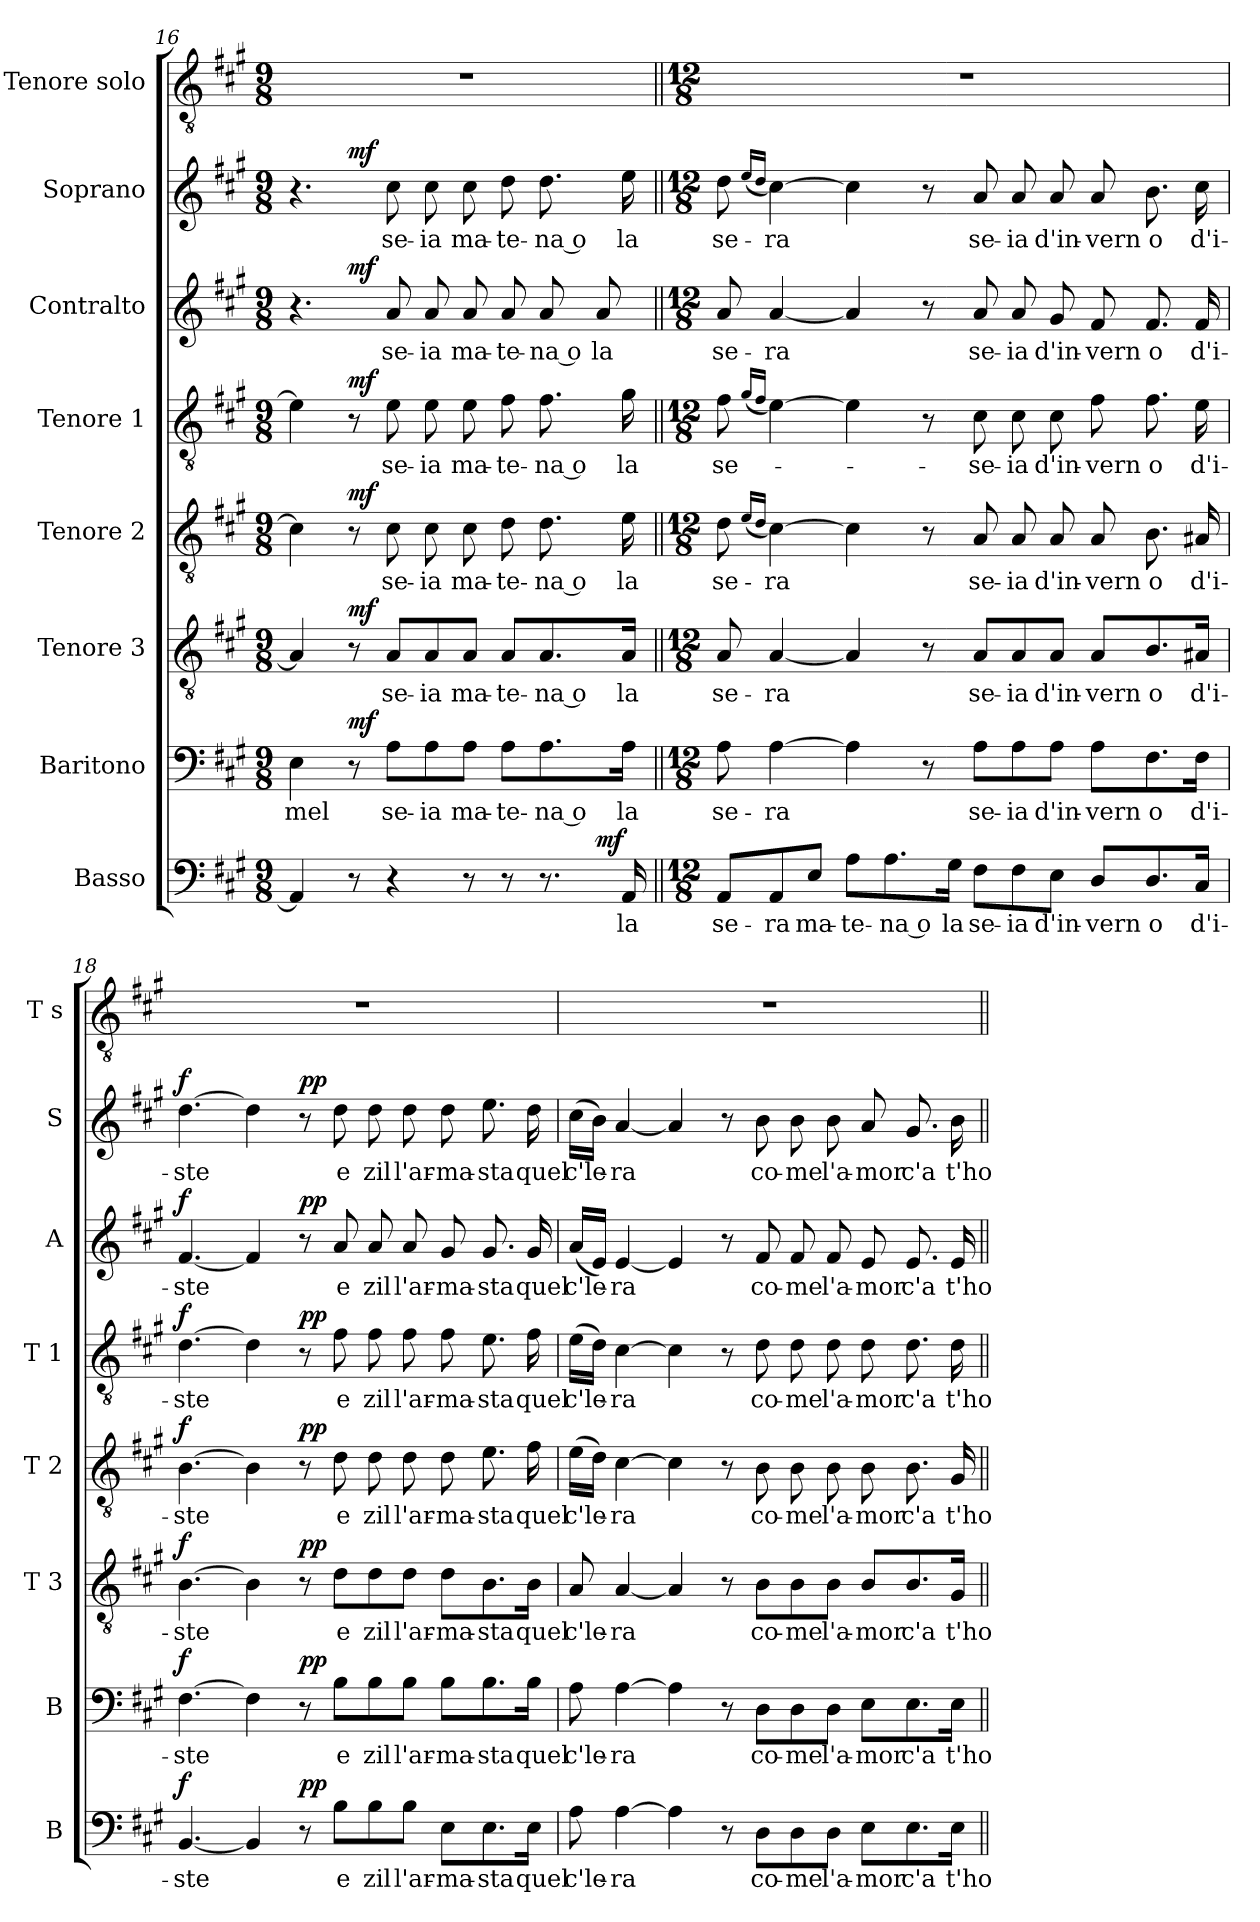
**kern	**text	**dynam	**kern	**text	**dynam	**kern	**text	**dynam	**kern	**text	**dynam	**kern	**text	**dynam	**kern	**text	**dynam	**kern	**text	**dynam	**kern
*part8	*part8	*part8	*part7	*part7	*part7	*part6	*part6	*part6	*part5	*part5	*part5	*part4	*part4	*part4	*part3	*part3	*part3	*part2	*part2	*part2	*part1
*staff8	*staff8	*staff8	*staff7	*staff7	*staff7	*staff6	*staff6	*staff6	*staff5	*staff5	*staff5	*staff4	*staff4	*staff4	*staff3	*staff3	*staff3	*staff2	*staff2	*staff2	*staff1
*I"Basso	*	*	*I"Baritono	*	*	*I"Tenore 3	*	*	*I"Tenore 2	*	*	*I"Tenore 1	*	*	*I"Contralto	*	*	*I"Soprano	*	*	*I"Tenore solo
*I'B	*	*	*I'B	*	*	*I'T 3	*	*	*I'T 2	*	*	*I'T 1	*	*	*I'A	*	*	*I'S	*	*	*I'T s
*clefF4	*	*	*clefF4	*	*	*clefGv2	*	*	*clefGv2	*	*	*clefGv2	*	*	*clefG2	*	*	*clefG2	*	*	*clefGv2
*k[f#c#g#]	*	*	*k[f#c#g#]	*	*	*k[f#c#g#]	*	*	*k[f#c#g#]	*	*	*k[f#c#g#]	*	*	*k[f#c#g#]	*	*	*k[f#c#g#]	*	*	*k[f#c#g#]
*A:	*	*	*A:	*	*	*A:	*	*	*A:	*	*	*A:	*	*	*A:	*	*	*A:	*	*	*A:
*M9/8	*	*	*M9/8	*	*	*M9/8	*	*	*M9/8	*	*	*M9/8	*	*	*M9/8	*	*	*M9/8	*	*	*M9/8
=16	=16	=16	=16	=16	=16	=16	=16	=16	=16	=16	=16	=16	=16	=16	=16	=16	=16	=16	=16	=16	=16
!	!	!	!	!LO:LY:b	!	!	!	!	!	!	!	!	!	!	!	!	!	!	!	!	!
*^	*	*	*	*	*	*	*	*	*	*	*	*	*	*	*^	*	*	*^	*	*	*
4AA/]	1ryy	.	.	4E\	mel	.	4A/]	.	.	4c#\]	.	.	4e\]	.	.	4.r	4ryy	.	.	4.r	4ryy	.	.	8%9r
!	!	!	!	!	!	!LO:DY:a	!	!	!LO:DY:a	!	!	!LO:DY:a	!	!	!LO:DY:a	!	!	!	!LO:DY:a	!	!	!	!LO:DY:a	!
8r	.	.	.	8r	.	mf	8r	.	mf	8r	.	mf	8r	.	mf	.	2..ryy	.	mf	.	2..ryy	.	mf	.
!	!	!	!	!	!LO:LY:b	!	!	!LO:LY:b	!	!	!LO:LY:b	!	!	!LO:LY:b	!	!	!	!LO:LY:b	!	!	!	!LO:LY:b	!	!
4r	.	.	.	8A\L	se-	.	8A/L	se-	.	8c#\	se-	.	8e\	se-	.	8a/	.	se-	.	8cc#\	.	se-	.	.
!	!	!	!	!	!LO:LY:b	!	!	!LO:LY:b	!	!	!LO:LY:b	!	!	!LO:LY:b	!	!	!	!LO:LY:b	!	!	!	!LO:LY:b	!	!
.	.	.	.	8A\	-ia	.	8A/	-ia	.	8c#\	-ia	.	8e\	-ia	.	8a/	.	-ia	.	8cc#\	.	-ia	.	.
!	!	!	!	!	!LO:LY:b	!	!	!LO:LY:b	!	!	!LO:LY:b	!	!	!LO:LY:b	!	!	!	!LO:LY:b	!	!	!	!LO:LY:b	!	!
8r	.	.	.	8A\J	ma-	.	8A/J	ma-	.	8c#\	ma-	.	8e\	ma-	.	8a/	.	ma-	.	8cc#\	.	ma-	.	.
!	!	!	!	!	!LO:LY:b	!	!	!LO:LY:b	!	!	!LO:LY:b	!	!	!LO:LY:b	!	!	!	!LO:LY:b	!	!	!	!LO:LY:b	!	!
8r	.	.	.	8A\L	-te-	.	8A/L	-te-	.	8d\	-te-	.	8f#\	-te-	.	8a/	.	-te-	.	8dd\	.	-te-	.	.
!	!	!	!	!	!LO:LY:b	!	!	!LO:LY:b	!	!	!LO:LY:b	!	!	!LO:LY:b	!	!	!	!LO:LY:b	!	!	!	!LO:LY:b	!	!
8.r	.	.	.	8.A\	na o	.	8.A/	na o	.	8.d\	na o	.	8.f#\	na o	.	8a/	.	na o	.	8.dd\	.	na o	.	.
!	!	!	!LO:DY:a	!	!	!	!	!	!	!	!	!	!	!	!	!	!	!LO:LY:b	!	!	!	!	!	!
.	8ryy	.	mf	.	.	.	.	.	.	.	.	.	.	.	.	8a/	.	la	.	.	.	.	.	.
!	!	!LO:LY:b	!	!	!LO:LY:b	!	!	!LO:LY:b	!	!	!LO:LY:b	!	!	!LO:LY:b	!	!	!	!	!	!	!	!LO:LY:b	!	!
16AA/	.	la	.	16A\Jk	la	.	16A/Jk	la	.	16e\	la	.	16g#\	la	.	.	.	.	.	16ee\	.	la	.	.
*	*	*	*	*	*	*	*	*	*	*	*	*	*	*	*	*v	*v	*	*	*	*	*	*	*
*v	*v	*	*	*	*	*	*	*	*	*	*	*	*	*	*	*	*	*	*v	*v	*	*	*
!!LO:PB:g=z
=17||	=17||	=17||	=17||	=17||	=17||	=17||	=17||	=17||	=17||	=17||	=17||	=17||	=17||	=17||	=17||	=17||	=17||	=17||	=17||	=17||	=17||
*M12/8	*	*	*M12/8	*	*	*M12/8	*	*	*M12/8	*	*	*M12/8	*	*	*M12/8	*	*	*M12/8	*	*	*M12/8
*^	*	*	*	*	*	*	*	*	*	*	*	*	*	*	*^	*	*	*^	*	*	*
!	!	!LO:LY:b	!	!	!LO:LY:b	!	!	!LO:LY:b	!	!	!LO:LY:b	!	!	!LO:LY:b	!	!	!	!LO:LY:b	!	!	!	!LO:LY:b	!	!
*	*	*	*	*	*	*	*	*	*	*	*	*	*	*	*	*v	*v	*	*	*	*	*	*	*
*v	*v	*	*	*	*	*	*	*	*	*	*	*	*	*	*	*	*	*	*v	*v	*	*	*
8AA/L	se-	.	8A\	se-	.	8A/	se-	.	8d\	se-	.	8f#\	se-	.	8a/	se-	.	8dd\	se-	.	1.r
.	.	.	.	.	.	.	.	.	(<16qe/LL	.	.	(<16qg#/LL	.	.	.	.	.	(<16qee/LL	.	.	.
.	.	.	.	.	.	.	.	.	16qd/JJ	.	.	16qf#/JJ	.	.	.	.	.	16qdd/JJ	.	.	.
!	!LO:LY:b	!	!	!LO:LY:b	!	!	!LO:LY:b	!	!	!LO:LY:b	!	!	!	!	!	!LO:LY:b	!	!	!LO:LY:b	!	!
8AA/	-ra	.	[4A\	-ra	.	[4A/	-ra	.	[4c#\)	-ra	.	[4e\)	.	.	[4a/	-ra	.	[4cc#\)	-ra	.	.
!	!LO:LY:b	!	!	!	!	!	!	!	!	!	!	!	!	!	!	!	!	!	!	!	!
8E/J	ma-	.	.	.	.	.	.	.	.	.	.	.	.	.	.	.	.	.	.	.	.
!	!LO:LY:b	!	!	!	!	!	!	!	!	!	!	!	!	!	!	!	!	!	!	!	!
8A\L	-te-	.	4A\]	.	.	4A/]	.	.	4c#\]	.	.	4e\]	.	.	4a/]	.	.	4cc#\]	.	.	.
!	!LO:LY:b	!	!	!	!	!	!	!	!	!	!	!	!	!	!	!	!	!	!	!	!
8.A\	na o	.	.	.	.	.	.	.	.	.	.	.	.	.	.	.	.	.	.	.	.
.	.	.	8r	.	.	8r	.	.	8r	.	.	8r	.	.	8r	.	.	8r	.	.	.
!	!LO:LY:b	!	!	!	!	!	!	!	!	!	!	!	!	!	!	!	!	!	!	!	!
16G#\Jk	la	.	.	.	.	.	.	.	.	.	.	.	.	.	.	.	.	.	.	.	.
!	!LO:LY:b	!	!	!LO:LY:b	!	!	!LO:LY:b	!	!	!LO:LY:b	!	!	!LO:LY:b	!	!	!LO:LY:b	!	!	!LO:LY:b	!	!
8F#\L	se-	.	8A\L	se-	.	8A/L	se-	.	8A/	se-	.	8c#\	se-	.	8a/	se-	.	8a/	se-	.	.
!	!LO:LY:b	!	!	!LO:LY:b	!	!	!LO:LY:b	!	!	!LO:LY:b	!	!	!LO:LY:b	!	!	!LO:LY:b	!	!	!LO:LY:b	!	!
8F#\	-ia	.	8A\	-ia	.	8A/	-ia	.	8A/	-ia	.	8c#\	-ia	.	8a/	-ia	.	8a/	-ia	.	.
!	!LO:LY:b	!	!	!LO:LY:b	!	!	!LO:LY:b	!	!	!LO:LY:b	!	!	!LO:LY:b	!	!	!LO:LY:b	!	!	!LO:LY:b	!	!
8E\J	d'in-	.	8A\J	d'in-	.	8A/J	d'in-	.	8A/	d'in-	.	8c#\	d'in-	.	8g#/	d'in-	.	8a/	d'in-	.	.
!	!LO:LY:b	!	!	!LO:LY:b	!	!	!LO:LY:b	!	!	!LO:LY:b	!	!	!LO:LY:b	!	!	!LO:LY:b	!	!	!LO:LY:b	!	!
8D/L	-vern	.	8A\L	-vern	.	8A/L	-vern	.	8A/	-vern	.	8f#\	-vern	.	8f#/	-vern	.	8a/	-vern	.	.
!	!LO:LY:b	!	!	!LO:LY:b	!	!	!LO:LY:b	!	!	!LO:LY:b	!	!	!LO:LY:b	!	!	!LO:LY:b	!	!	!LO:LY:b	!	!
8.D/	o	.	8.F#\	o	.	8.B/	o	.	8.B\	o	.	8.f#\	o	.	8.f#/	o	.	8.b\	o	.	.
!	!LO:LY:b	!	!	!LO:LY:b	!	!	!LO:LY:b	!	!	!LO:LY:b	!	!	!LO:LY:b	!	!	!LO:LY:b	!	!	!LO:LY:b	!	!
16C#/Jk	d'i-	.	16F#\Jk	d'i-	.	16A#X/Jk	d'i-	.	16A#X/	d'i-	.	16e\	d'i-	.	16f#/	d'i-	.	16cc#\	d'i-	.	.
=18	=18	=18	=18	=18	=18	=18	=18	=18	=18	=18	=18	=18	=18	=18	=18	=18	=18	=18	=18	=18	=18
!	!LO:LY:b	!LO:DY:a	!	!LO:LY:b	!LO:DY:a	!	!LO:LY:b	!LO:DY:a	!	!LO:LY:b	!LO:DY:a	!	!LO:LY:b	!LO:DY:a	!	!LO:LY:b	!LO:DY:a	!	!LO:LY:b	!LO:DY:a	!
[4.BB/	-ste	f	[4.F#\	-ste	f	[4.B\	-ste	f	[4.B\	-ste	f	[4.d\	-ste	f	[4.f#/	-ste	f	[4.dd\	-ste	f	1.r
4BB/]	.	.	4F#\]	.	.	4B\]	.	.	4B\]	.	.	4d\]	.	.	4f#/]	.	.	4dd\]	.	.	.
!	!	!LO:DY:a	!	!	!LO:DY:a	!	!	!LO:DY:a	!	!	!LO:DY:a	!	!	!LO:DY:a	!	!	!LO:DY:a	!	!	!LO:DY:a	!
8r	.	pp	8r	.	pp	8r	.	pp	8r	.	pp	8r	.	pp	8r	.	pp	8r	.	pp	.
!	!LO:LY:b	!	!	!LO:LY:b	!	!	!LO:LY:b	!	!	!LO:LY:b	!	!	!LO:LY:b	!	!	!LO:LY:b	!	!	!LO:LY:b	!	!
8B\L	e	.	8B\L	e	.	8d\L	e	.	8d\	e	.	8f#\	e	.	8a/	e	.	8dd\	e	.	.
!	!LO:LY:b	!	!	!LO:LY:b	!	!	!LO:LY:b	!	!	!LO:LY:b	!	!	!LO:LY:b	!	!	!LO:LY:b	!	!	!LO:LY:b	!	!
8B\	zil	.	8B\	zil	.	8d\	zil	.	8d\	zil	.	8f#\	zil	.	8a/	zil	.	8dd\	zil	.	.
!	!LO:LY:b	!	!	!LO:LY:b	!	!	!LO:LY:b	!	!	!LO:LY:b	!	!	!LO:LY:b	!	!	!LO:LY:b	!	!	!LO:LY:b	!	!
8B\J	l'ar-	.	8B\J	l'ar-	.	8d\J	l'ar-	.	8d\	l'ar-	.	8f#\	l'ar-	.	8a/	l'ar-	.	8dd\	l'ar-	.	.
!	!LO:LY:b	!	!	!LO:LY:b	!	!	!LO:LY:b	!	!	!LO:LY:b	!	!	!LO:LY:b	!	!	!LO:LY:b	!	!	!LO:LY:b	!	!
8E\L	-ma-	.	8B\L	-ma-	.	8d\L	-ma-	.	8d\	-ma-	.	8f#\	-ma-	.	8g#/	-ma-	.	8dd\	-ma-	.	.
!	!LO:LY:b	!	!	!LO:LY:b	!	!	!LO:LY:b	!	!	!LO:LY:b	!	!	!LO:LY:b	!	!	!LO:LY:b	!	!	!LO:LY:b	!	!
8.E\	-sta	.	8.B\	-sta	.	8.B\	-sta	.	8.e\	-sta	.	8.e\	-sta	.	8.g#/	-sta	.	8.ee\	-sta	.	.
!	!LO:LY:b	!	!	!LO:LY:b	!	!	!LO:LY:b	!	!	!LO:LY:b	!	!	!LO:LY:b	!	!	!LO:LY:b	!	!	!LO:LY:b	!	!
16E\Jk	quel	.	16B\Jk	quel	.	16B\Jk	quel	.	16f#\	quel	.	16f#\	quel	.	16g#/	quel	.	16dd\	quel	.	.
=19	=19	=19	=19	=19	=19	=19	=19	=19	=19	=19	=19	=19	=19	=19	=19	=19	=19	=19	=19	=19	=19
!	!LO:LY:b	!	!	!LO:LY:b	!	!	!LO:LY:b	!	!	!LO:LY:b	!	!	!LO:LY:b	!	!	!LO:LY:b	!	!	!LO:LY:b	!	!
8A\	c'le-	.	8A\	c'le-	.	8A/	c'le-	.	(>16e\LL	c'le-	.	(>16e\LL	c'le-	.	(<16a/LL	c'le-	.	(>16cc#\LL	c'le-	.	1.r
.	.	.	.	.	.	.	.	.	16d\JJ)	.	.	16d\JJ)	.	.	16e/JJ)	.	.	16b\JJ)	.	.	.
!	!LO:LY:b	!	!	!LO:LY:b	!	!	!LO:LY:b	!	!	!LO:LY:b	!	!	!LO:LY:b	!	!	!LO:LY:b	!	!	!LO:LY:b	!	!
[4A\	-ra	.	[4A\	-ra	.	[4A/	-ra	.	[4c#\	-ra	.	[4c#\	-ra	.	[4e/	-ra	.	[4a/	-ra	.	.
4A\]	.	.	4A\]	.	.	4A/]	.	.	4c#\]	.	.	4c#\]	.	.	4e/]	.	.	4a/]	.	.	.
8r	.	.	8r	.	.	8r	.	.	8r	.	.	8r	.	.	8r	.	.	8r	.	.	.
!	!LO:LY:b	!	!	!LO:LY:b	!	!	!LO:LY:b	!	!	!LO:LY:b	!	!	!LO:LY:b	!	!	!LO:LY:b	!	!	!LO:LY:b	!	!
8D\L	co-	.	8D\L	co-	.	8B\L	co-	.	8B\	co-	.	8d\	co-	.	8f#/	co-	.	8b\	co-	.	.
!	!LO:LY:b	!	!	!LO:LY:b	!	!	!LO:LY:b	!	!	!LO:LY:b	!	!	!LO:LY:b	!	!	!LO:LY:b	!	!	!LO:LY:b	!	!
8D\	-me	.	8D\	-me	.	8B\	-me	.	8B\	-me	.	8d\	-me	.	8f#/	-me	.	8b\	-me	.	.
!	!LO:LY:b	!	!	!LO:LY:b	!	!	!LO:LY:b	!	!	!LO:LY:b	!	!	!LO:LY:b	!	!	!LO:LY:b	!	!	!LO:LY:b	!	!
8D\J	l'a-	.	8D\J	l'a-	.	8B\J	l'a-	.	8B\	l'a-	.	8d\	l'a-	.	8f#/	l'a-	.	8b\	l'a-	.	.
!	!LO:LY:b	!	!	!LO:LY:b	!	!	!LO:LY:b	!	!	!LO:LY:b	!	!	!LO:LY:b	!	!	!LO:LY:b	!	!	!LO:LY:b	!	!
8E\L	-mor	.	8E\L	-mor	.	8B/L	-mor	.	8B\	-mor	.	8d\	-mor	.	8e/	-mor	.	8a/	-mor	.	.
!	!LO:LY:b	!	!	!LO:LY:b	!	!	!LO:LY:b	!	!	!LO:LY:b	!	!	!LO:LY:b	!	!	!LO:LY:b	!	!	!LO:LY:b	!	!
8.E\	c'a	.	8.E\	c'a	.	8.B/	c'a	.	8.B\	c'a	.	8.d\	c'a	.	8.e/	c'a	.	8.g#/	c'a	.	.
!	!LO:LY:b	!	!	!LO:LY:b	!	!	!LO:LY:b	!	!	!LO:LY:b	!	!	!LO:LY:b	!	!	!LO:LY:b	!	!	!LO:LY:b	!	!
16E\Jk	t'ho	.	16E\Jk	t'ho	.	16G#/Jk	t'ho	.	16G#/	t'ho	.	16d\	t'ho	.	16e/	t'ho	.	16b\	t'ho	.	.
=||	=||	=||	=||	=||	=||	=||	=||	=||	=||	=||	=||	=||	=||	=||	=||	=||	=||	=||	=||	=||	=||
*-	*-	*-	*-	*-	*-	*-	*-	*-	*-	*-	*-	*-	*-	*-	*-	*-	*-	*-	*-	*-	*-
